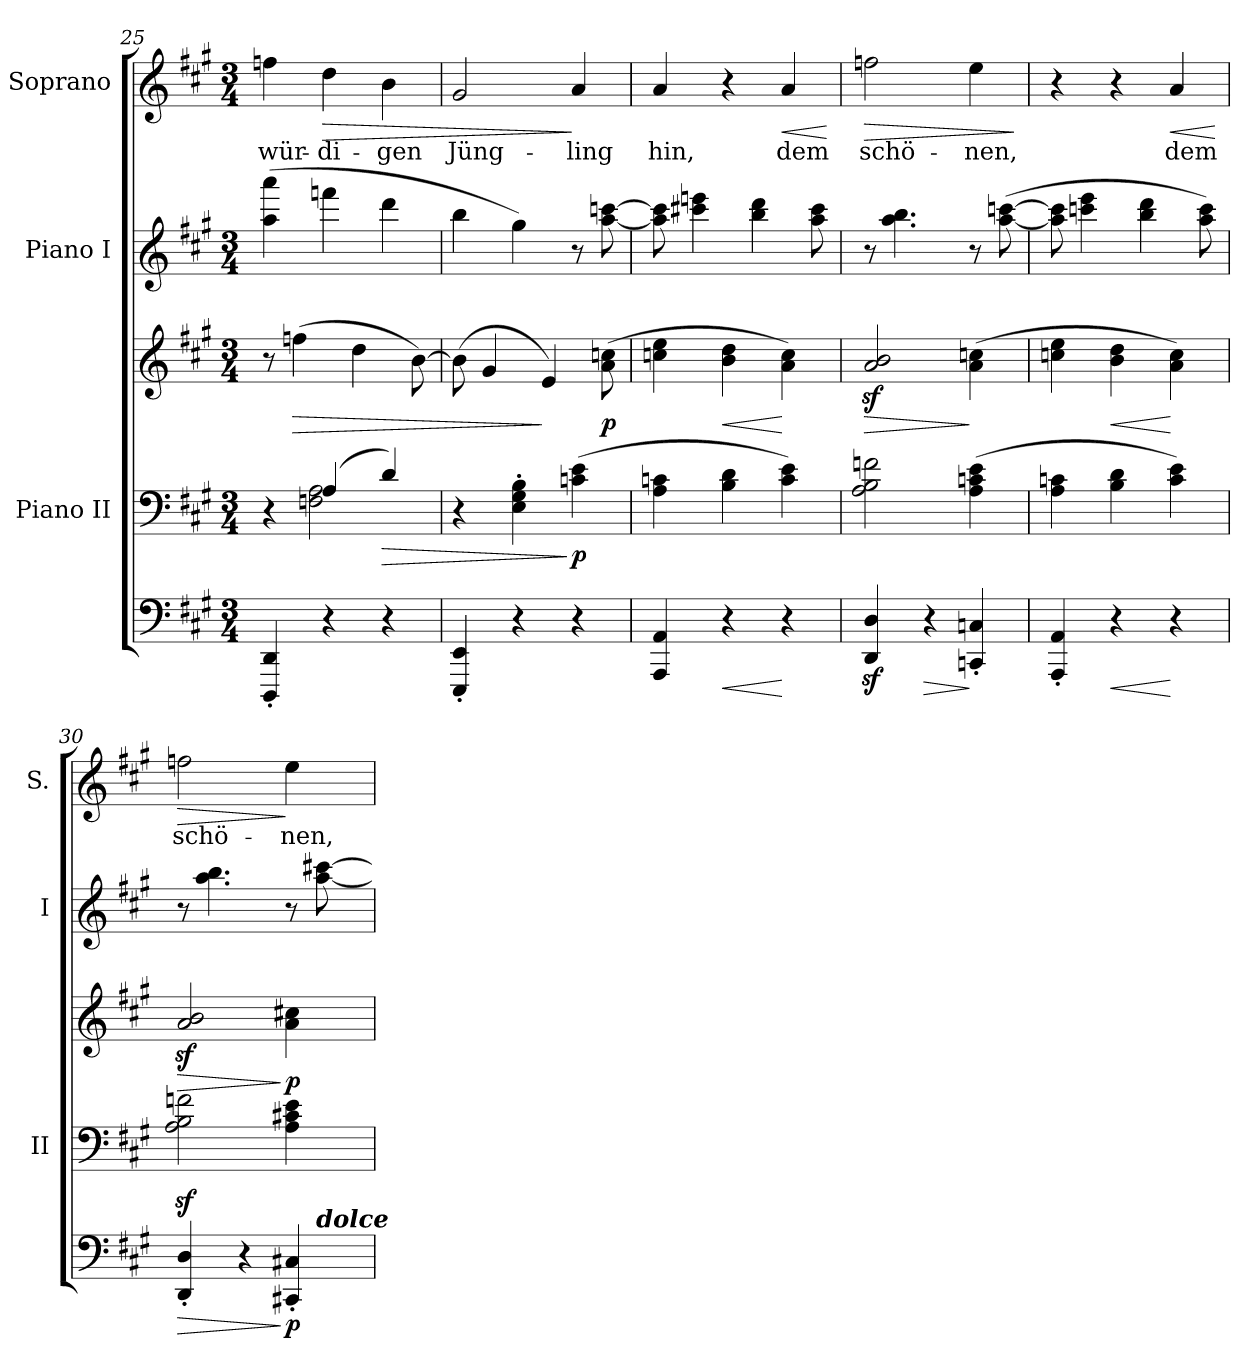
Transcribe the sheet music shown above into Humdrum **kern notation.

**kern	**dynam	**kern	**dynam	**kern	**dynam	**kern	**kern	**text	**dynam
*part5	*part5	*part4	*part4	*part3	*part3	*part2	*part1	*part1	*part1
*staff5	*staff5	*staff4	*staff4	*staff3	*staff3	*staff2	*staff1	*staff1	*staff1
*	*	*I"Piano II	*	*	*	*I"Piano I	*I"Soprano	*	*
*	*	*I'II	*	*	*	*I'I	*I'S.	*	*
*clefF4	*	*clefF4	*	*clefG2	*	*clefG2	*clefG2	*	*
*k[f#c#g#]	*	*k[f#c#g#]	*	*k[f#c#g#]	*	*k[f#c#g#]	*k[f#c#g#]	*	*
*A:	*	*A:	*	*A:	*	*A:	*A:	*	*
*M3/4	*	*M3/4	*	*M3/4	*	*M3/4	*M3/4	*	*
=25	=25	=25	=25	=25	=25	=25	=25	=25	=25
*	*	*^	*	*	*	*^	*	*	*
!	!	!	!	!	!	!	!	!	!	!LO:LY:b:color=#000000	!
4DDDi/' 4DDi'	.	4r	4ryy	.	8r	.	(4aai\ 4aaai	4ryy	4ffni\	-wür-	.
!	!	!	!	!	!	!LO:HP:b	!	!	!	!	!
.	.	.	.	.	(4ffni\	>	.	.	.	.	.
!	!	!	!	!	!	!	!	!	!	!LO:LY:b:color=#000000	!LO:HP:b
4r	.	(4Ai/	2Fni\ 2Ai	.	.	.	4fffni\	4ryy	4ddi\	-di-	>
.	.	.	.	.	4ddi\	.	.	.	.	.	.
!	!	!	!	!LO:HP:b	!	!	!	!	!	!	!
!	!	!	!	!	!	!	!	!	!	!LO:LY:b:color=#000000	!
4r	.	4di/)	.	>	.	.	4dddi\	4ryy	4bi\	-gen	.
.	.	.	.	.	[8bi\)	.	.	.	.	.	.
*	*	*v	*v	*	*	*	*v	*v	*	*	*
=26	=26	=26	=26	=26	=26	=26	=26	=26	=26
!	!	!	!	!	!	!	!	!LO:LY:b:color=#000000	!
4EEEi/' 4EEi'	.	4r	.	(8bi\]	.	4bbi\	2g#i/	Jüng-	.
.	.	.	.	4g#i/	.	.	.	.	.
4r	.	4Ei\' 4G#i' 4Bi'	.	.	.	4gg#i\)	.	.	.
.	.	.	.	4ei/)	]	.	.	.	.
!	!	!	!	!	!	!	!	!LO:LY:b:color=#000000	!
4r	.	(4cni\ 4ei	] p	.	.	8r	4ai/	-ling	]
.	.	.	.	(8ai\ 8ccni	p	[8aai\ [8cccni	.	.	.
!!LO:LB:g=z
=27	=27	=27	=27	=27	=27	=27	=27	=27	=27
!	!	!	!	!	!	!	!	!LO:LY:b:color=#000000	!
4AAAi/ 4AAi	.	4Ai\ 4cni	.	4ccni\ 4eei	.	8aai\] 8ccci]	4ai/	hin,	.
.	.	.	.	.	.	4ccc#i\ 4eeeni	.	.	.
!	!LO:HP:b	!	!	!	!LO:HP:b	!	!	!	!
4r	<	4Bi\ 4di	.	4bi\ 4ddi	<	.	4r	.	.
.	.	.	.	.	.	4bbi\ 4dddi	.	.	.
!	!	!	!	!	!	!	!	!LO:LY:b:color=#000000	!LO:HP:b
4r	[	4ci\ 4ei)	.	4ai\ 4cci)	[	.	4ai/	dem	<
.	.	.	.	.	.	8aai\ 8ccc#i	.	.	.
.	.	.	.	.	.	.	.	.	[
=28	=28	=28	=28	=28	=28	=28	=28	=28	=28
!	!	!	!	!	!LO:HP:b	!	!	!	!
!	!	!	!	!	!	!	!	!LO:LY:b:color=#000000	!LO:HP:b
4DDi/z 4Diz	.	2Ai\ 2Bi 2fni	.	2ai/z 2biz	>	8r	2ffni\	schö-	>
.	.	.	.	.	.	4.aai\ 4.bbi	.	.	.
!	!LO:HP:b	!	!	!	!	!	!	!	!
4r	>	.	.	.	.	.	.	.	.
!	!	!	!	!	!	!	!	!LO:LY:b:color=#000000	!
4CCni/' 4Cni'	]	(4Ai\ 4cni 4ei	.	(4ai\ 4ccni	]	8r	4eei\	-nen,	.
.	.	.	.	.	.	([8aai\ [8cccni	.	.	.
.	.	.	.	.	.	.	.	.	]
=29	=29	=29	=29	=29	=29	=29	=29	=29	=29
4AAAi/' 4AAi'	.	4Ai\ 4cni	.	4ccni\ 4eei	.	8aai\] 8ccci]	4r	.	.
.	.	.	.	.	.	4cccni\ 4eeei	.	.	.
!	!LO:HP:b	!	!	!	!LO:HP:b	!	!	!	!
4r	<	4Bi\ 4di	.	4bi\ 4ddi	<	.	4r	.	.
.	.	.	.	.	.	4bbi\ 4dddi	.	.	.
!	!	!	!	!	!	!	!	!LO:LY:b:color=#000000	!LO:HP:b
4r	[	4ci\ 4ei)	.	4ai\ 4cci)	[	.	4ai/	dem	<
.	.	.	.	.	.	8aai\ 8ccci)	.	.	.
.	.	.	.	.	.	.	.	.	[
=30	=30	=30	=30	=30	=30	=30	=30	=30	=30
!	!LO:HP:b	!	!	!	!LO:HP:b	!	!	!	!
!	!	!	!	!	!	!	!	!LO:LY:b:color=#000000	!LO:HP:b
*^	*	*	*	*	*	*	*	*	*
4DDi/z' 4Diz'	2ryy	>	2Ai\ 2Bi 2fni	.	2ai/z 2biz	>	8r	2ffni\	schö-	>
.	.	.	.	.	.	.	4.aai\ 4.bbi	.	.	.
4r	.	.	.	.	.	.	.	.	.	.
!	!	!	!	!	!	!	!	!	!LO:LY:b:color=#000000	!
4CC#Xi/' 4C#Xi'	8ryy	] p	4Ai\ 4c#Xi 4ei	.	4ai\ 4cc#Xi	] p	8r	4eei\	-nen,	]
!	!LO:TX:a:Bi:t=dolce	!	!	!	!	!	!	!	!	!
.	8ryy	.	.	.	.	.	[8aai\ [8ccc#Xi	.	.	.
*v	*v	*	*	*	*	*	*	*	*	*
=	=	=	=	=	=	=	=	=	=
*-	*-	*-	*-	*-	*-	*-	*-	*-	*-
